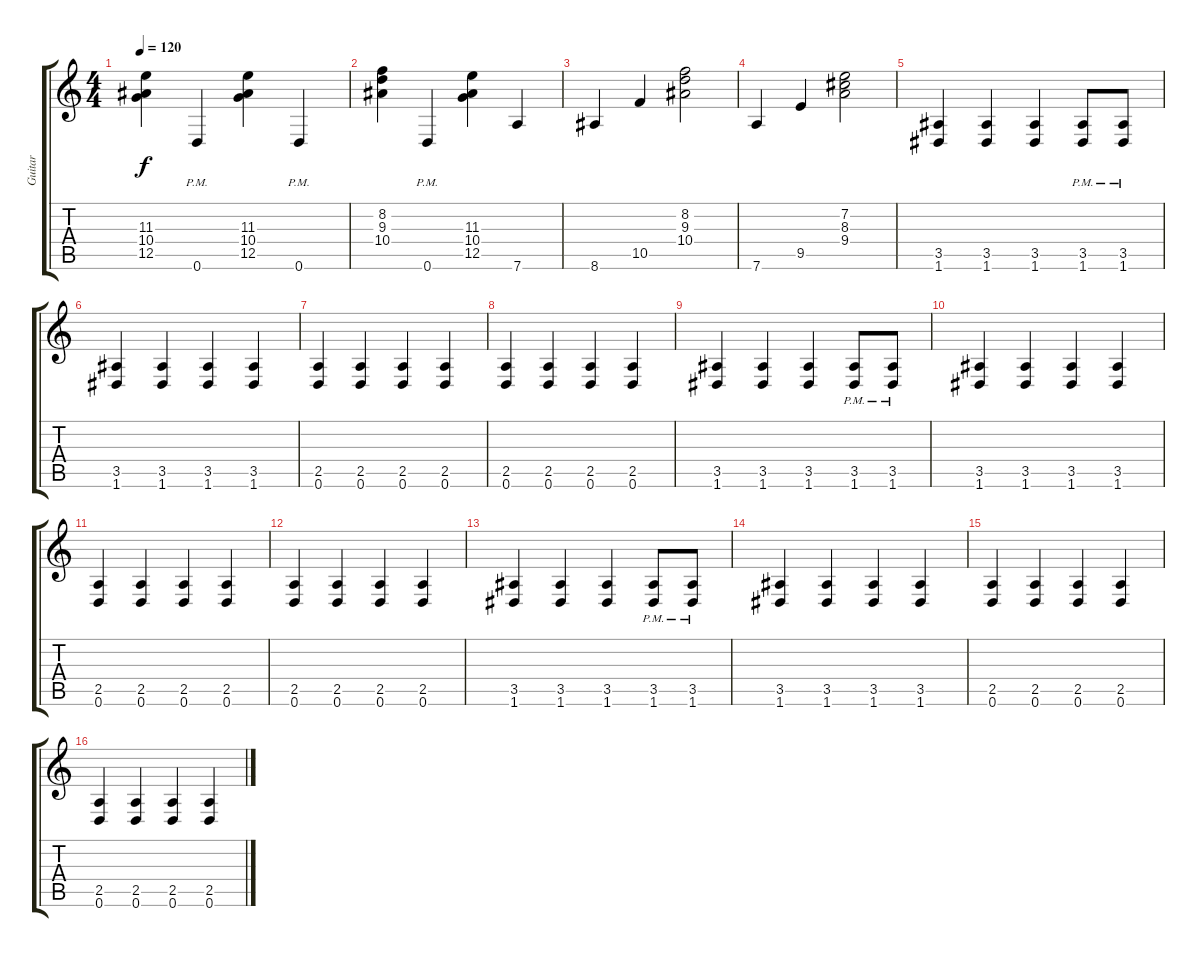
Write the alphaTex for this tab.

\track ("Guitar" "Guitar") {instrument distortionguitar}
\staff {score tabs}
\tuning (D4 A3 F3 C3 G2 D2) {hide}
\ts (4 4)
\tempo 120
\clef g2
\ks c
(11.3 10.4 12.5).4{dy f} 0.6{pm}.4 (11.3 10.4 12.5).4 0.6{pm}.4 |
(8.2 9.3 10.4).4 0.6{pm}.4 (11.3 10.4 12.5).4 7.6.4 |
8.6.4 10.5.4 (8.2 9.3 10.4).2 |
7.6.4 9.5.4 (7.2 8.3 9.4).2 |
(3.5 1.6).4 (3.5 1.6).4 (3.5 1.6).4 (3.5{pm} 1.6{pm}).8 (3.5{pm} 1.6{pm}).8 |
(3.5 1.6).4 (3.5 1.6).4 (3.5 1.6).4 (3.5 1.6).4 |
(2.5 0.6).4 (2.5 0.6).4 (2.5 0.6).4 (2.5 0.6).4 |
(2.5 0.6).4 (2.5 0.6).4 (2.5 0.6).4 (2.5 0.6).4 |
(3.5 1.6).4 (3.5 1.6).4 (3.5 1.6).4 (3.5{pm} 1.6{pm}).8 (3.5{pm} 1.6{pm}).8 |
(3.5 1.6).4 (3.5 1.6).4 (3.5 1.6).4 (3.5 1.6).4 |
(2.5 0.6).4 (2.5 0.6).4 (2.5 0.6).4 (2.5 0.6).4 |
(2.5 0.6).4 (2.5 0.6).4 (2.5 0.6).4 (2.5 0.6).4 |
(3.5 1.6).4 (3.5 1.6).4 (3.5 1.6).4 (3.5{pm} 1.6{pm}).8 (3.5{pm} 1.6{pm}).8 |
(3.5 1.6).4 (3.5 1.6).4 (3.5 1.6).4 (3.5 1.6).4 |
(2.5 0.6).4 (2.5 0.6).4 (2.5 0.6).4 (2.5 0.6).4 |
(2.5 0.6).4 (2.5 0.6).4 (2.5 0.6).4 (2.5 0.6).4
